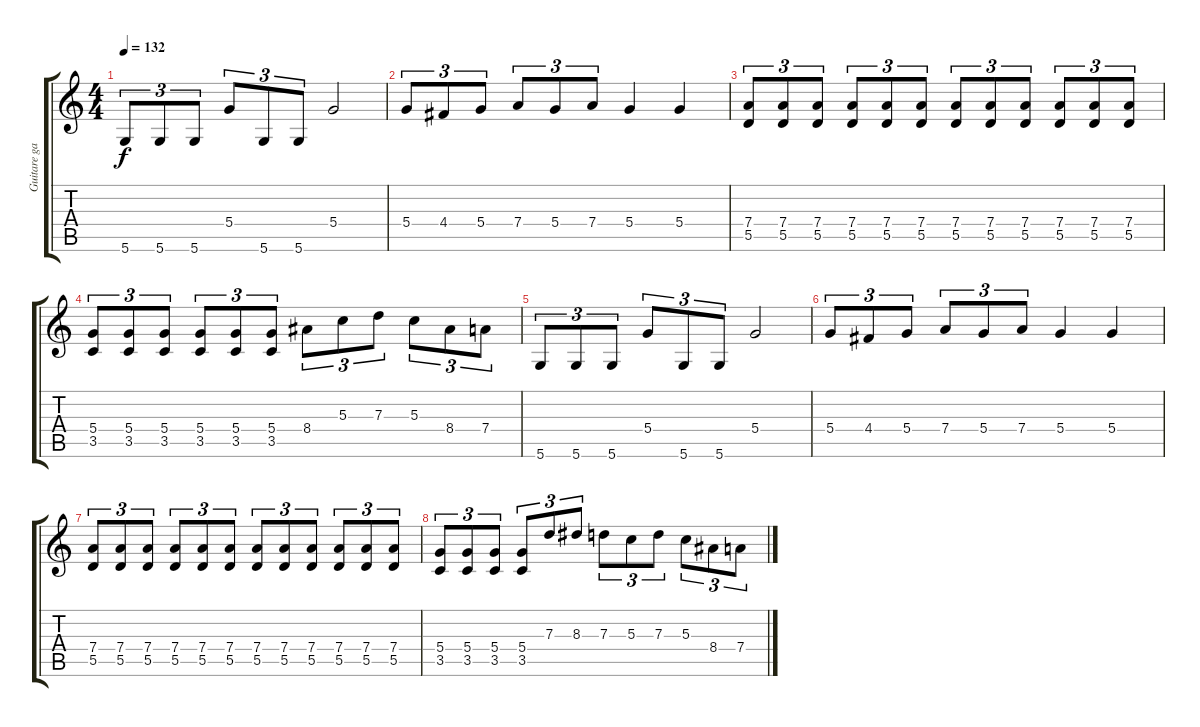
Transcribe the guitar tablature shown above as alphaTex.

\track ("Guitare gauche" "Guitare ga") {instrument distortionguitar}
\staff {score tabs}
\tuning (E4 B3 G3 D3 A2 D2) {hide}
\ts (4 4)
\tempo 132
\clef g2
\ks c
5.6.8{tu (3 2) dy f} 5.6.8{tu (3 2)} 5.6.8{tu (3 2)} 5.4.8{tu (3 2)} 5.6.8{tu (3 2)} 5.6.8{tu (3 2)} 5.4.2 |
5.4.8{tu (3 2)} 4.4.8{tu (3 2)} 5.4.8{tu (3 2)} 7.4.8{tu (3 2)} 5.4.8{tu (3 2)} 7.4.8{tu (3 2)} 5.4.4 5.4.4 |
(7.4 5.5).8{tu (3 2)} (7.4 5.5).8{tu (3 2)} (7.4 5.5).8{tu (3 2)} (7.4 5.5).8{tu (3 2)} (7.4 5.5).8{tu (3 2)} (7.4 5.5).8{tu (3 2)} (7.4 5.5).8{tu (3 2)} (7.4 5.5).8{tu (3 2)} (7.4 5.5).8{tu (3 2)} (7.4 5.5).8{tu (3 2)} (7.4 5.5).8{tu (3 2)} (7.4 5.5).8{tu (3 2)} |
(5.4 3.5).8{tu (3 2)} (5.4 3.5).8{tu (3 2)} (5.4 3.5).8{tu (3 2)} (5.4 3.5).8{tu (3 2)} (5.4 3.5).8{tu (3 2)} (5.4 3.5).8{tu (3 2)} 8.4.8{tu (3 2)} 5.3.8{tu (3 2)} 7.3.8{tu (3 2)} 5.3.8{tu (3 2)} 8.4.8{tu (3 2)} 7.4.8{tu (3 2)} |
5.6.8{tu (3 2)} 5.6.8{tu (3 2)} 5.6.8{tu (3 2)} 5.4.8{tu (3 2)} 5.6.8{tu (3 2)} 5.6.8{tu (3 2)} 5.4.2 |
5.4.8{tu (3 2)} 4.4.8{tu (3 2)} 5.4.8{tu (3 2)} 7.4.8{tu (3 2)} 5.4.8{tu (3 2)} 7.4.8{tu (3 2)} 5.4.4 5.4.4 |
(7.4 5.5).8{tu (3 2)} (7.4 5.5).8{tu (3 2)} (7.4 5.5).8{tu (3 2)} (7.4 5.5).8{tu (3 2)} (7.4 5.5).8{tu (3 2)} (7.4 5.5).8{tu (3 2)} (7.4 5.5).8{tu (3 2)} (7.4 5.5).8{tu (3 2)} (7.4 5.5).8{tu (3 2)} (7.4 5.5).8{tu (3 2)} (7.4 5.5).8{tu (3 2)} (7.4 5.5).8{tu (3 2)} |
(5.4 3.5).8{tu (3 2)} (5.4 3.5).8{tu (3 2)} (5.4 3.5).8{tu (3 2)} (5.4 3.5).8{tu (3 2)} 7.3.8{tu (3 2)} 8.3.8{tu (3 2)} 7.3.8{tu (3 2)} 5.3.8{tu (3 2)} 7.3.8{tu (3 2)} 5.3.8{tu (3 2)} 8.4.8{tu (3 2)} 7.4.8{tu (3 2)}
